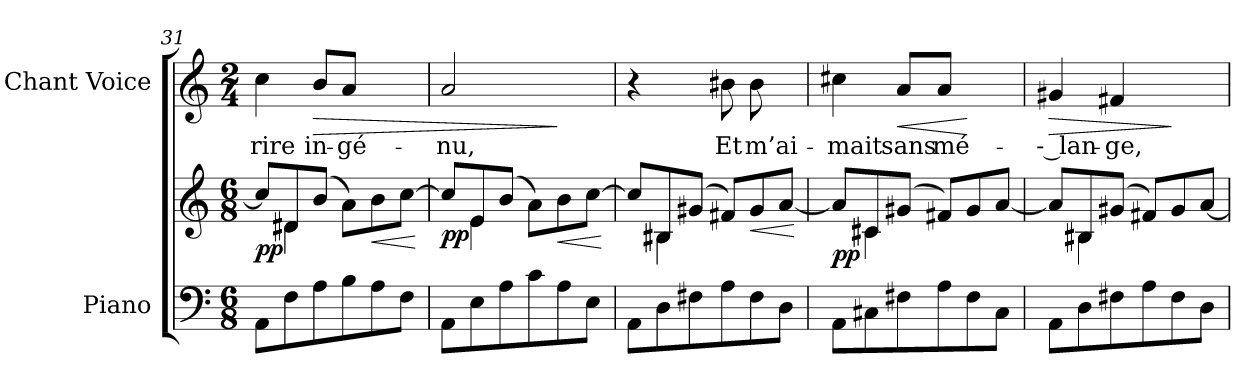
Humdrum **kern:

**kern	**kern	**dynam	**kern	**text	**dynam
*part2	*part2	*part2	*part1	*part1	*part1
*staff3	*staff2	*staff2/3	*staff1	*staff1	*staff1
*I"Piano	*	*	*I"Chant Voice	*	*
*I'Pno	*	*	*	*	*
*clefF4	*clefG2	*	*clefG2	*	*
*k[]	*k[]	*	*k[]	*	*
*M6/8	*M6/8	*	*M2/4	*	*
=31	=31	=31	=31	=31	=31
*	*^	*	*	*	*
!	!	!	!LO:DY:b	!	!LO:LY:b	!
8AA\L	8cc/L]	8ryy	pp	4cc\	-rire	.
8F\	8d#X/	4d#\	.	.	.	.
!	!	!	!	!	!LO:LY:b	!LO:HP:b
8A\	(<8b/J	.	.	8b/L	in-	>
!	!	!	!	!	!LO:LY:b	!
8B\	8a\L)	4.ryy	.	8a/J	-gé-	.
!	!	!	!LO:HP:b	!	!	!
8A\	8b\	.	<	4ryy	.	.
8F\J	[<8cc\J	.	.	.	.	.
*	*v	*v	*	*	*	*
.	.	[	.	.	.
=32	=32	=32	=32	=32	=32
*	*^	*	*	*	*
!	!	!	!LO:DY:b	!	!LO:LY:b	!
8AA\L	8cc/L]	8ryy	pp	2a/	-nu,	.
8E\	8e/	4e\	.	.	.	.
8A\	(<8b/J	.	.	.	.	.
8c\	8a\L)	4.ryy	.	.	.	.
!	!	!	!LO:HP:b	!	!	!
8A\	8b\	.	<	4ryy	.	]
8E\J	[<8cc\J	.	.	.	.	.
*	*v	*v	*	*	*	*
.	.	[	.	.	.
=33	=33	=33	=33	=33	=33
*	*^	*	*	*	*
!	!	!	!	!LO:N:vis=4	!	!
8AA\L	8cc/L]	8ryy	.	4.r	.	.
8D\	8B#X/	4B#\	.	.	.	.
8F#X\	(<8g#X/J	.	.	.	.	.
!	!	!	!	!	!LO:LY:b	!
8A\	8f#X/L)	4.ryy	.	8b#X\	Et	.
!	!	!	!LO:HP:b	!	!LO:LY:b	!
8F#\	8g#/	.	<	8b#\	m’ai-	.
8D\J	[<8a/J	.	.	8ryy	.	.
*	*v	*v	*	*	*	*
.	.	[	.	.	.
=34	=34	=34	=34	=34	=34
*	*^	*	*	*	*
!	!	!	!LO:DY:b	!	!LO:LY:b	!
8AA\L	8a/L]	8ryy	pp	4cc#X\	-mait	.
8C#X\	8c#X/	4c#\	.	.	.	.
!	!	!	!	!	!LO:LY:b	!LO:HP:b
8F#X\	(<8g#X/J	.	.	8a/L	sans	<
!	!	!	!	!	!LO:LY:b	!
8A\	8f#X/L)	4.ryy	.	8a/J	mé-	.
8F#\	8g#/	.	.	4ryy	.	[
8C#\J	[<8a/J	.	.	.	.	.
!!LO:LB:g=z
=35	=35	=35	=35	=35	=35	=35
!	!	!	!	!	!LO:LY:b	!LO:HP:b
8AA\L	8a/L]	8ryy	.	4g#X/	-- lan-	>
8D\	8B#X/	4B#\	.	.	.	.
!	!	!	!	!	!LO:LY:b	!
8F#X\	(<8g#X/J	.	.	4f#X/	-ge,	.
8A\	8f#X/L)	4.ryy	.	.	.	.
8F#\	8g#/	.	.	4ryy	.	]
8D\J	[<8a/J	.	.	.	.	.
*	*v	*v	*	*	*	*
=	=	=	=	=	=
*-	*-	*-	*-	*-	*-
